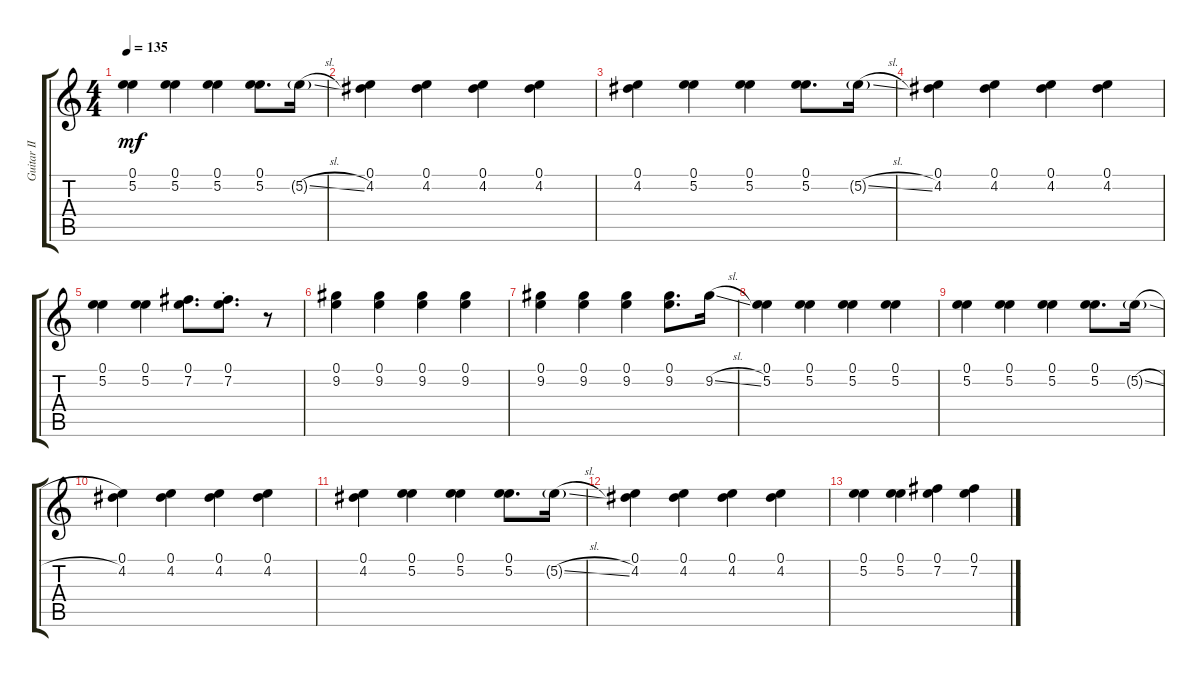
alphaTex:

\track ("Guitar II" "Guitar II") {instrument electricguitarjazz}
\staff {score tabs}
\tuning (E4 B3 G3 D3 A2 D2) {hide}
\ts (4 4)
\tempo 135
\clef g2
\ks c
(0.1 5.2).4{dy mf} (0.1 5.2).4 (0.1 5.2).4 (0.1 5.2).8{d} 5.2{sl g}.16 |
(0.1 4.2).4 (0.1 4.2).4 (0.1 4.2).4 (0.1 4.2).4 |
(0.1 4.2).4 (0.1 5.2).4 (0.1 5.2).4 (0.1 5.2).8{d} 5.2{sl g}.16 |
(0.1 4.2).4 (0.1 4.2).4 (0.1 4.2).4 (0.1 4.2).4 |
(0.1 5.2).4 (0.1 5.2).4 (0.1 7.2).8{d} (0.1{st} 7.2{st}).8{d} r.8 |
(0.1 9.2).4 (0.1 9.2).4 (0.1 9.2).4 (0.1 9.2).4 |
(0.1 9.2).4 (0.1 9.2).4 (0.1 9.2).4 (0.1 9.2).8{d} 9.2{sl}.16 |
(0.1 5.2).4 (0.1 5.2).4 (0.1 5.2).4 (0.1 5.2).4 |
(0.1 5.2).4 (0.1 5.2).4 (0.1 5.2).4 (0.1 5.2).8{d} 5.2{sl g}.16 |
(0.1 4.2).4 (0.1 4.2).4 (0.1 4.2).4 (0.1 4.2).4 |
(0.1 4.2).4 (0.1 5.2).4 (0.1 5.2).4 (0.1 5.2).8{d} 5.2{sl g}.16 |
(0.1 4.2).4 (0.1 4.2).4 (0.1 4.2).4 (0.1 4.2).4 |
(0.1 5.2).4 (0.1 5.2).4 (0.1 7.2).4 (0.1 7.2).4
